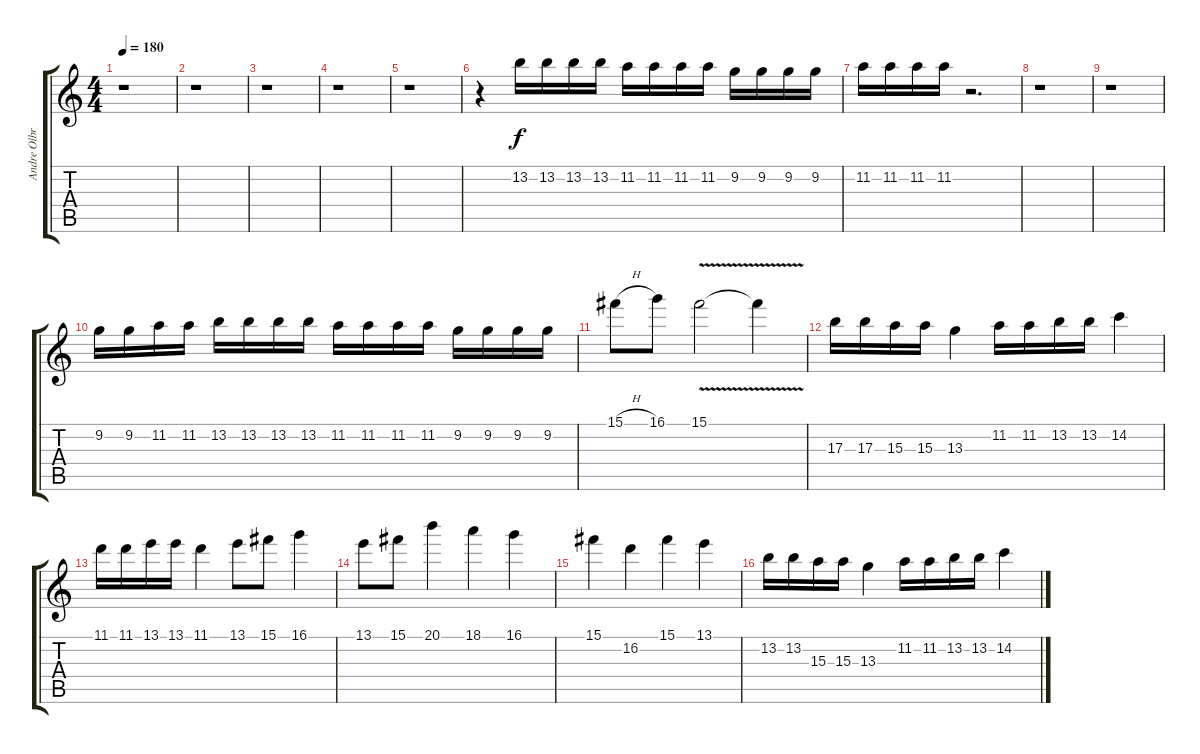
\track ("Andre Olbrich" "Andre Olbr") {instrument overdrivenguitar}
\staff {score tabs}
\tuning (Eb4 Bb3 Gb3 Db3 Ab2 Eb2) {hide}
\ts (4 4)
\tempo 180
\clef g2
\ks c
r.1{dy f} |
r.1 |
r.1 |
r.1 |
r.1 |
r.4 13.2.16 13.2.16 13.2.16 13.2.16 11.2.16 11.2.16 11.2.16 11.2.16 9.2.16 9.2.16 9.2.16 9.2.16 |
11.2.16 11.2.16 11.2.16 11.2.16 r.2{d} |
r.1 |
r.1 |
9.2.16 9.2.16 11.2.16 11.2.16 13.2.16 13.2.16 13.2.16 13.2.16 11.2.16 11.2.16 11.2.16 11.2.16 9.2.16 9.2.16 9.2.16 9.2.16 |
15.1{h}.8 16.1.8 15.1{v}.2 15.1{t}.4 |
17.3.16 17.3.16 15.3.16 15.3.16 13.3.4 11.2.16 11.2.16 13.2.16 13.2.16 14.2.4 |
11.1.16 11.1.16 13.1.16 13.1.16 11.1.4 13.1.8 15.1.8 16.1.4 |
13.1.8 15.1.8 20.1.4 18.1.4 16.1.4 |
15.1.4 16.2.4 15.1.4 13.1.4 |
13.2.16 13.2.16 15.3.16 15.3.16 13.3.4 11.2.16 11.2.16 13.2.16 13.2.16 14.2.4
